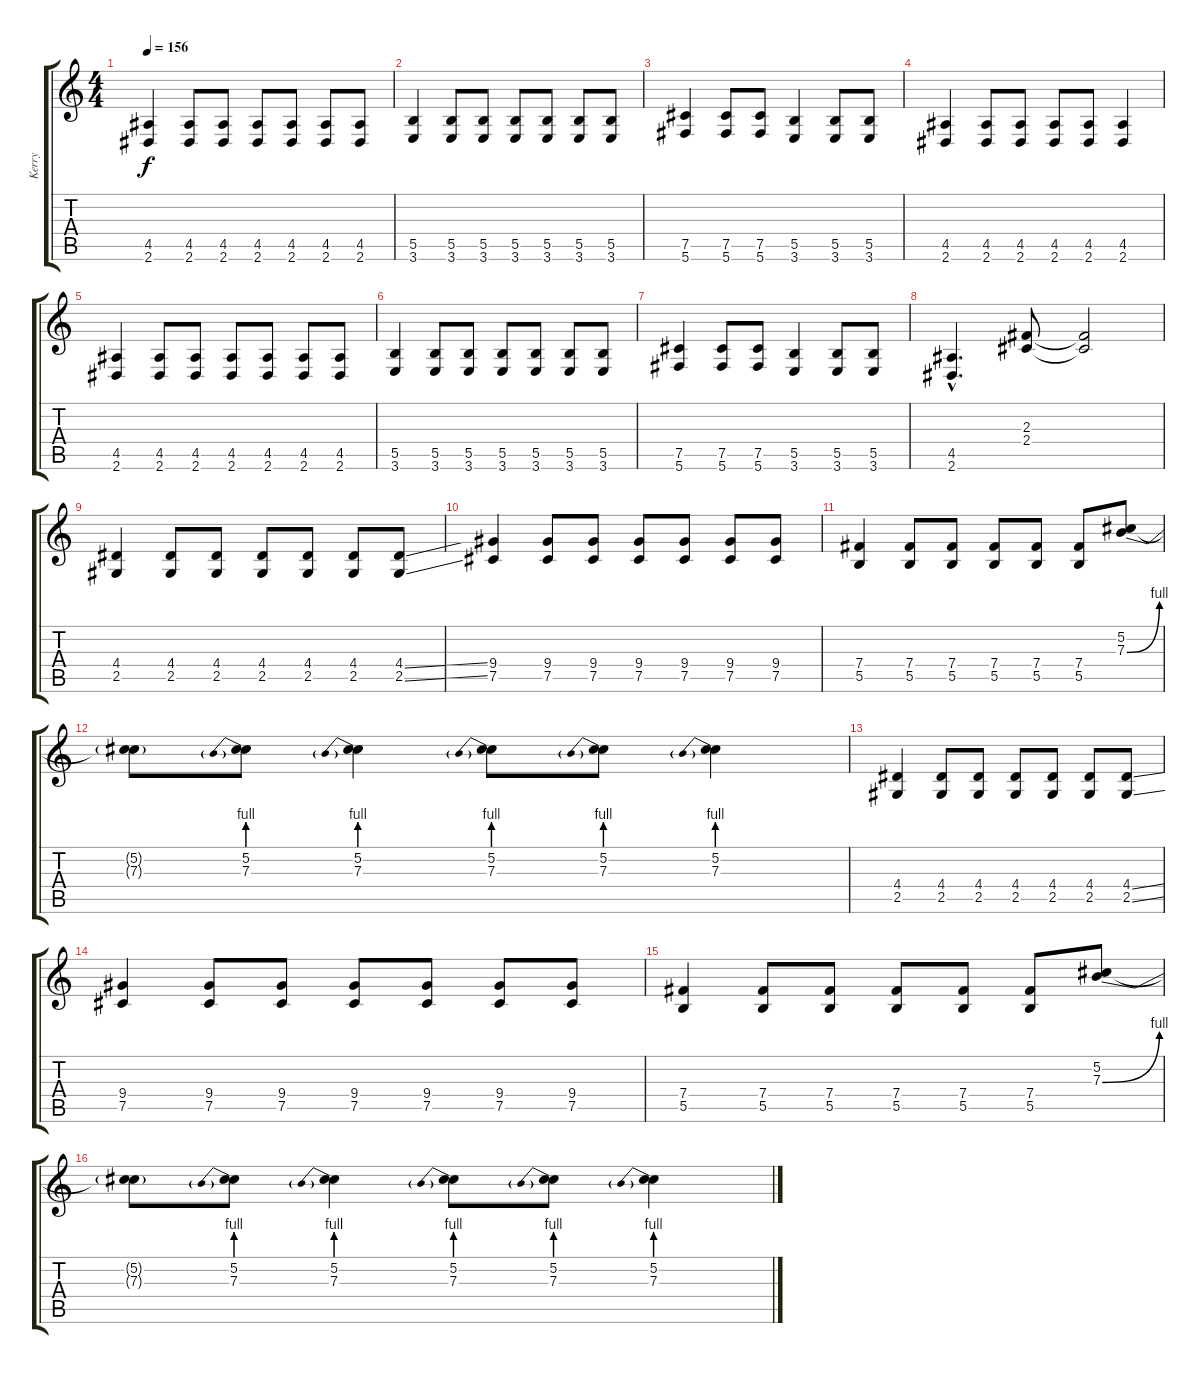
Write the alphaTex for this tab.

\track ("Kerry" "Kerry") {instrument distortionguitar}
\staff {score tabs}
\tuning (Db4 Ab3 E3 B2 Gb2 Db2) {hide}
\ts (4 4)
\tempo 156
\clef g2
\ks c
(4.5 2.6).4{dy f} (4.5 2.6).8 (4.5 2.6).8 (4.5 2.6).8 (4.5 2.6).8 (4.5 2.6).8 (4.5 2.6).8 |
(5.5 3.6).4 (5.5 3.6).8 (5.5 3.6).8 (5.5 3.6).8 (5.5 3.6).8 (5.5 3.6).8 (5.5 3.6).8 |
(7.5 5.6).4 (7.5 5.6).8 (7.5 5.6).8 (5.5 3.6).4 (5.5 3.6).8 (5.5 3.6).8 |
(4.5 2.6).4 (4.5 2.6).8 (4.5 2.6).8 (4.5 2.6).8 (4.5 2.6).8 (4.5 2.6).4 |
(4.5 2.6).4 (4.5 2.6).8 (4.5 2.6).8 (4.5 2.6).8 (4.5 2.6).8 (4.5 2.6).8 (4.5 2.6).8 |
(5.5 3.6).4 (5.5 3.6).8 (5.5 3.6).8 (5.5 3.6).8 (5.5 3.6).8 (5.5 3.6).8 (5.5 3.6).8 |
(7.5 5.6).4 (7.5 5.6).8 (7.5 5.6).8 (5.5 3.6).4 (5.5 3.6).8 (5.5 3.6).8 |
(4.5{hac} 2.6{hac}).4{d} (2.3 2.4).8 (2.3{t} 2.4{t}).2 |
(4.4 2.5).4 (4.4 2.5).8 (4.4 2.5).8 (4.4 2.5).8 (4.4 2.5).8 (4.4 2.5).8 (4.4{ss} 2.5{ss}).8 |
(9.4 7.5).4 (9.4 7.5).8 (9.4 7.5).8 (9.4 7.5).8 (9.4 7.5).8 (9.4 7.5).8 (9.4 7.5).8 |
(7.4 5.5).4 (7.4 5.5).8 (7.4 5.5).8 (7.4 5.5).8 (7.4 5.5).8 (7.4 5.5).8 (5.2 7.3{be (bend 0 0 60 4)}).8 |
(5.2{t} 7.3{t}).8 (5.2 7.3{be (prebend 0 4 60 4)}).8 (5.2 7.3{be (prebend 0 4 60 4)}).4 (5.2 7.3{be (prebend 0 4 60 4)}).8 (5.2 7.3{be (prebend 0 4 60 4)}).8 (5.2 7.3{be (prebend 0 4 60 4)}).4 |
(4.4 2.5).4 (4.4 2.5).8 (4.4 2.5).8 (4.4 2.5).8 (4.4 2.5).8 (4.4 2.5).8 (4.4{ss} 2.5{ss}).8 |
(9.4 7.5).4 (9.4 7.5).8 (9.4 7.5).8 (9.4 7.5).8 (9.4 7.5).8 (9.4 7.5).8 (9.4 7.5).8 |
(7.4 5.5).4 (7.4 5.5).8 (7.4 5.5).8 (7.4 5.5).8 (7.4 5.5).8 (7.4 5.5).8 (5.2 7.3{be (bend 0 0 60 4)}).8 |
(5.2{t} 7.3{t}).8 (5.2 7.3{be (prebend 0 4 60 4)}).8 (5.2 7.3{be (prebend 0 4 60 4)}).4 (5.2 7.3{be (prebend 0 4 60 4)}).8 (5.2 7.3{be (prebend 0 4 60 4)}).8 (5.2 7.3{be (prebend 0 4 60 4)}).4
